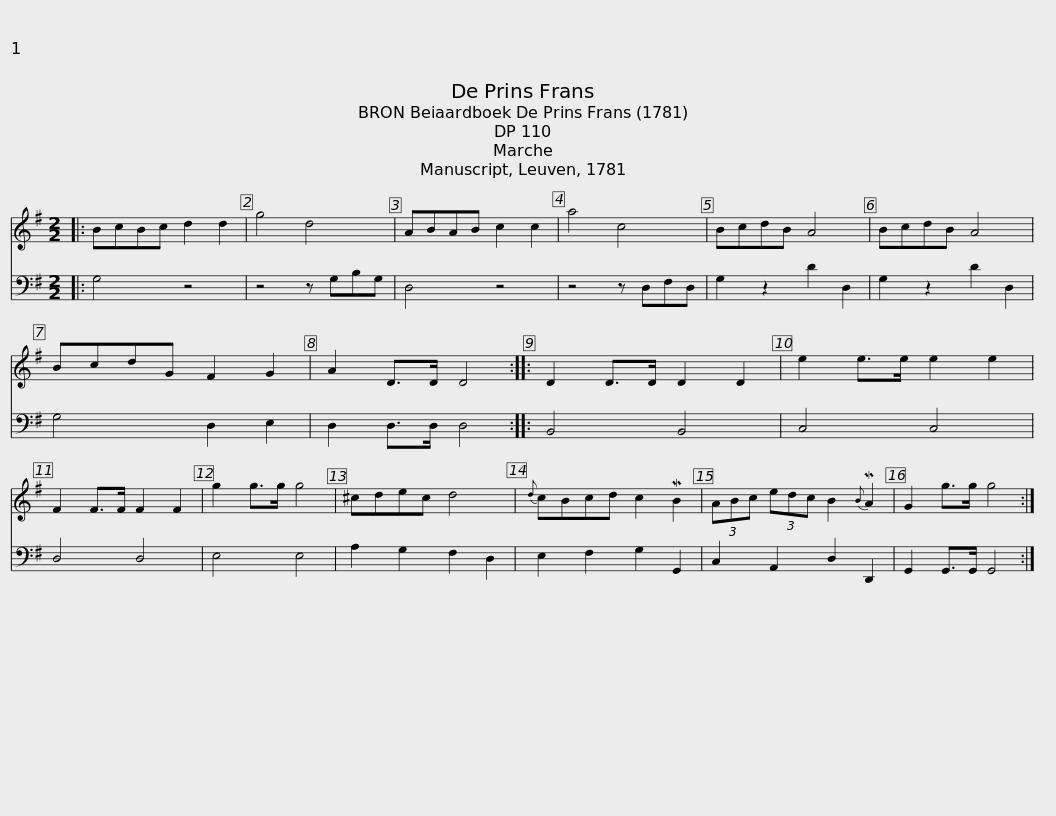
X:1
%%score 1 2
L:1/8
M:2/2
I:linebreak $
K:G
V:1 treble
V:2 bass
V:1
|: BcBc d2 d2 | g4 d4 | ABAB c2 c2 | a4 c4 | BcdB A4 | %5
 BcdB A4 | BcdG F2 G2 | A2 D>D D4 ::$ D2 D>D D2 D2 | e2 e>e e2 e2 | %10
 F2 F>F F2 F2 | g2 g>g g4 | ^cdec d4 |{d} cBcd c2 MB2 | (3ABc (3edc B2{B} MA2 | %15
 G2 g>g g4 :| %16
V:2
|: G,4 z4 | z4 z G,B,G, | D,4 z4 | z4 z D,F,D, | G,2 z2 D2 D,2 | %5
 G,2 z2 D2 D,2 | G,4 D,2 E,2 | D,2 D,>D, D,4 ::$ B,,4 B,,4 | C,4 C,4 | %10
 D,4 D,4 | E,4 E,4 | A,2 G,2 F,2 D,2 | E,2 F,2 G,2 G,,2 | C,2 A,,2 D,2 D,,2 | %15
 G,,2 G,,>G,, G,,4 :| %16
